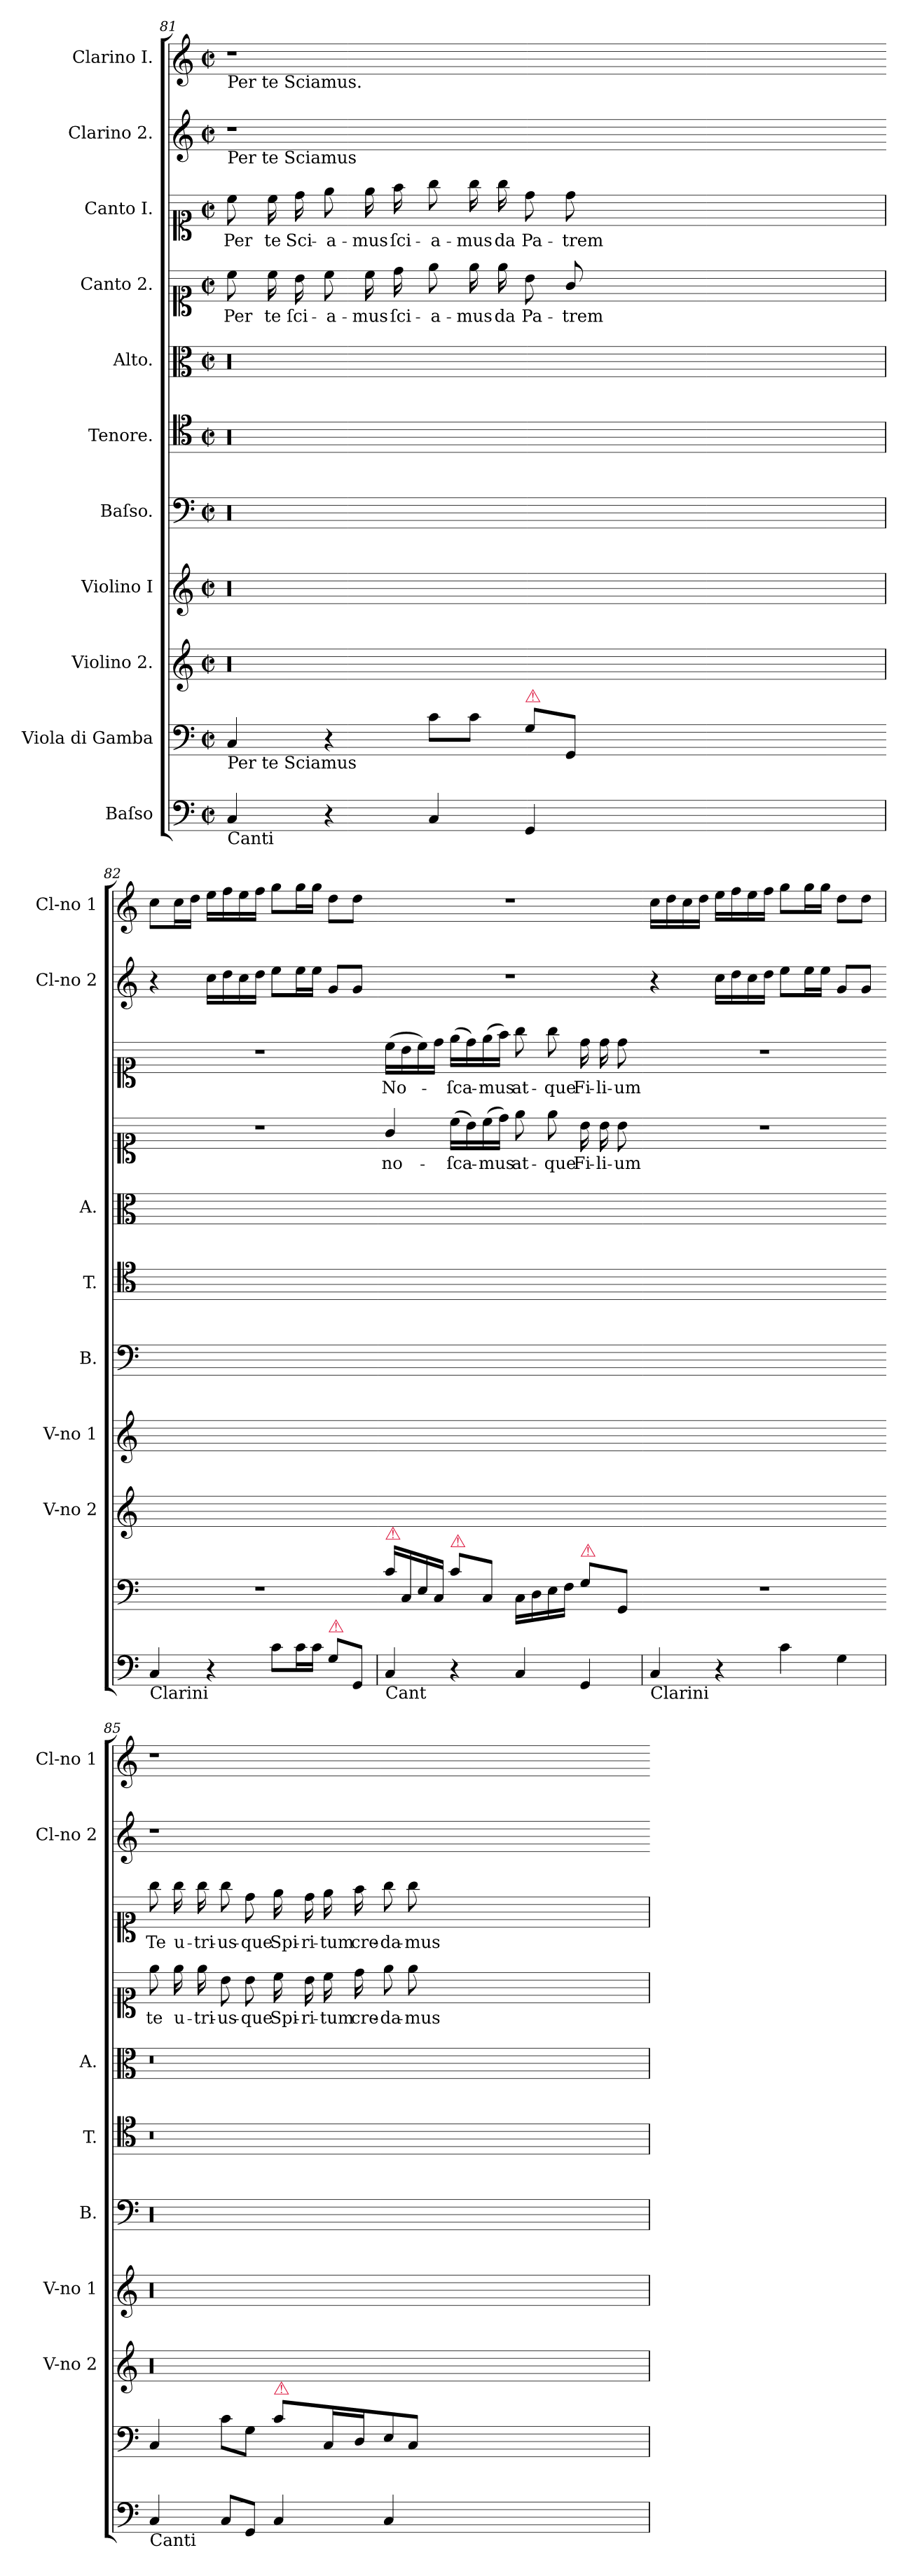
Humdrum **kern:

**kern	**kern	**kern	**kern	**kern	**kern	**kern	**kern	**text	**kern	**text	**kern	**kern
*part11	*part10	*part9	*part8	*part7	*part6	*part5	*part4	*part4	*part3	*part3	*part2	*part1
*staff11	*staff10	*staff9	*staff8	*staff7	*staff6	*staff5	*staff4	*staff4	*staff3	*staff3	*staff2	*staff1
*I"Baſso	*I"Viola di Gamba	*I"Violino 2.	*I"Violino I	*I"Baſso.	*I"Tenore.	*I"Alto.	*I"Canto 2.	*	*I"Canto I.	*	*I"Clarino 2.	*I"Clarino I.
*	*	*I'V-no 2	*I'V-no 1	*I'B.	*I'T.	*I'A.	*	*	*	*	*I'Cl-no 2	*I'Cl-no 1
*clefF4	*clefF4	*clefG2	*clefG2	*clefF4	*clefC4	*clefC3	*clefC1	*	*clefC1	*	*clefG2	*clefG2
*k[]	*k[]	*k[]	*k[]	*k[]	*k[]	*k[]	*k[]	*	*k[]	*	*k[]	*k[]
*C:	*C:	*C:	*C:	*C:	*C:	*C:	*C:	*	*C:	*	*C:	*C:
*M2/2	*M2/2	*M2/2	*M2/2	*M2/2	*M2/2	*M2/2	*M2/2	*	*M2/2	*	*M2/2	*M2/2
*met(c|)	*met(c|)	*met(c|)	*met(c|)	*met(c|)	*met(c|)	*met(c|)	*met(c|)	*	*met(c|)	*	*met(c|)	*met(c|)
=81	=81	=81	=81	=81	=81	=81	=81	=81	=81	=81	=81	=81
!	!	!	!	!	!	!	!	!	!	!	!	!LO:TX:b:t=Per te Sciamus.
!	!	!	!	!	!	!	!	!	!	!	!LO:TX:b:t=Per te Sciamus	!
!	!LO:TX:b:t=Per te Sciamus	!	!	!	!	!	!	!	!	!	!	!
!LO:TX:b:t=Canti	!	!	!	!	!	!	!	!	!	!	!	!
4C/	4C/	00r	00r	00r	00r	00r	8cc\	Per	8cc\	Per	1r	1r
.	.	.	.	.	.	.	16cc\	te	16cc\	te	.	.
.	.	.	.	.	.	.	16b\	ſci-	16dd\	Sci-	.	.
4r	4r	.	.	.	.	.	8cc\	-a-	8ee\	-a-	.	.
.	.	.	.	.	.	.	16cc\	-mus	16ee\	-mus	.	.
.	.	.	.	.	.	.	16dd\	ſci-	16ff\	ſci-	.	.
4C/	8c\L	.	.	.	.	.	8ee\	-a-	8gg\	-a-	.	.
.	8c\J	.	.	.	.	.	16ee\	-mus	16gg\	-mus	.	.
.	.	.	.	.	.	.	16ee\	da	16gg\	da	.	.
!	!LO:TX:a:color=crimson:t=⚠	!	!	!	!	!	!	!	!	!	!	!
4GG/	8G\L	.	.	.	.	.	8b\	Pa-	8dd\	Pa-	.	.
.	8GG/J	.	.	.	.	.	8g/	-trem	8dd\	-trem	.	.
0.ryy	0.ryy	.	.	.	.	.	0.ryy	.	0.ryy	.	0.ryy	0.ryy
=82	=82-	=82	=82	=82	=82	=82	=82	=82-	=82	=82-	=82-	=82-
!LO:TX:b:t=Clarini	!	!	!	!	!	!	!	!	!	!	!	!
4C/	1r	1ryy	1ryy	1ryy	1ryy	1ryy	1r	.	1r	.	4r	8cc\L
.	.	.	.	.	.	.	.	.	.	.	.	16cc\L
.	.	.	.	.	.	.	.	.	.	.	.	16dd\JJ
4r	.	.	.	.	.	.	.	.	.	.	16cc\LL	16ee\LL
.	.	.	.	.	.	.	.	.	.	.	16dd\	16ff\
.	.	.	.	.	.	.	.	.	.	.	16cc\	16ee\
.	.	.	.	.	.	.	.	.	.	.	16dd\JJ	16ff\JJ
8c\L	.	.	.	.	.	.	.	.	.	.	8ee\L	8gg\L
16c\L	.	.	.	.	.	.	.	.	.	.	16ee\L	16gg\L
16c\JJ	.	.	.	.	.	.	.	.	.	.	16ee\JJ	16gg\JJ
!LO:TX:a:color=crimson:t=⚠	!	!	!	!	!	!	!	!	!	!	!	!
8G\L	.	.	.	.	.	.	.	.	.	.	8g/L	8dd\L
8GG/J	.	.	.	.	.	.	.	.	.	.	8g/J	8dd\J
=83	=83-	=83	=83	=83	=83	=83	=83-	=83-	=83-	=83-	=83-	=83-
!	!LO:TX:a:color=crimson:t=⚠	!	!	!	!	!	!	!	!	!	!	!
!LO:TX:b:t=Cant	!	!	!	!	!	!	!	!	!	!	!	!
4C/	16c\LL	1ryy	1ryy	1ryy	1ryy	1ryy	4g/	no-	(>16cc\LL	No-	1r	1r
.	16C/	.	.	.	.	.	.	.	16b\	.	.	.
.	16E/	.	.	.	.	.	.	.	16cc\)	.	.	.
.	16C/JJ	.	.	.	.	.	.	.	16dd\JJ	.	.	.
!	!LO:TX:a:color=crimson:t=⚠	!	!	!	!	!	!	!	!	!	!	!
4r	8c\L	.	.	.	.	.	(>16cc\LL	-ſca-	(>16ee\LL	ſca-	.	.
.	.	.	.	.	.	.	16b\)	.	16dd\)	.	.	.
.	8C/J	.	.	.	.	.	(>16cc\	-mus	(>16ee\	-mus	.	.
.	.	.	.	.	.	.	16dd\JJ)	.	16ff\JJ)	.	.	.
4C/	16C\LL	.	.	.	.	.	8ee\	at-	8gg\	at-	.	.
.	16D\	.	.	.	.	.	.	.	.	.	.	.
.	16E\	.	.	.	.	.	8ee\	-que	8gg\	-que	.	.
.	16F\JJ	.	.	.	.	.	.	.	.	.	.	.
!	!LO:TX:a:color=crimson:t=⚠	!	!	!	!	!	!	!	!	!	!	!
4GG/	8G\L	.	.	.	.	.	16b\	Fi-	16dd\	Fi-	.	.
.	.	.	.	.	.	.	16b\	-li-	16dd\	-li-	.	.
.	8GG/J	.	.	.	.	.	8b\	-um	8dd\	-um	.	.
=84	=84-	=84	=84	=84	=84	=84	=84-	=84-	=84-	=84-	=84-	=84-
!LO:TX:b:t=Clarini	!	!	!	!	!	!	!	!	!	!	!	!
4C/	1r	1ryy	1ryy	1ryy	1ryy	1ryy	1r	.	1r	.	4r	16cc\LL
.	.	.	.	.	.	.	.	.	.	.	.	16dd\
.	.	.	.	.	.	.	.	.	.	.	.	16cc\
.	.	.	.	.	.	.	.	.	.	.	.	16dd\JJ
4r	.	.	.	.	.	.	.	.	.	.	16cc\LL	16ee\LL
.	.	.	.	.	.	.	.	.	.	.	16dd\	16ff\
.	.	.	.	.	.	.	.	.	.	.	16cc\	16ee\
.	.	.	.	.	.	.	.	.	.	.	16dd\JJ	16ff\JJ
4c\	.	.	.	.	.	.	.	.	.	.	8ee\L	8gg\L
.	.	.	.	.	.	.	.	.	.	.	16ee\L	16gg\L
.	.	.	.	.	.	.	.	.	.	.	16ee\JJ	16gg\JJ
4G\	.	.	.	.	.	.	.	.	.	.	8g/L	8dd\L
.	.	.	.	.	.	.	.	.	.	.	8g/J	8dd\J
=85	=85	=85	=85	=85	=85	=85	=85-	=85	=85-	=85	=85-	=85
!LO:TX:b:t=Canti	!	!	!	!	!	!	!	!	!	!	!	!
4C/	4C/	00r	00r	00r	0r	0r	8ee\	te	8gg\	Te	1r	1r
.	.	.	.	.	.	.	16ee\	u-	16gg\	u-	.	.
.	.	.	.	.	.	.	16ee\	-tri-	16gg\	-tri-	.	.
8C/L	8c\L	.	.	.	.	.	8b\	-us-	8gg\	-us-	.	.
8GG/J	8G\J	.	.	.	.	.	8b\	-que	8dd\	-que	.	.
!	!LO:TX:a:color=crimson:t=⚠	!	!	!	!	!	!	!	!	!	!	!
4C/	8c\L	.	.	.	.	.	16cc\	Spi-	16ee\	Spi-	.	.
.	.	.	.	.	.	.	16b\	-ri-	16dd\	-ri-	.	.
.	16C/L	.	.	.	.	.	16cc\	-tum	16ee\	-tum	.	.
.	16D/J	.	.	.	.	.	16dd\	cre-	16ff\	cre-	.	.
4C/	8E/	.	.	.	.	.	8ee\	-da-	8gg\	-da-	.	.
.	8C/J	.	.	.	.	.	8ee\	-mus	8gg\	-mus	.	.
0.ryy	0.ryy	.	.	.	.	.	0.ryy	.	0.ryy	.	0.ryy	0.ryy
.	.	.	.	.	0ryy	0ryy	.	.	.	.	.	.
=	=	=	=	=	=	=	=	=-	=	=-	=-	=-
*-	*-	*-	*-	*-	*-	*-	*-	*-	*-	*-	*-	*-
